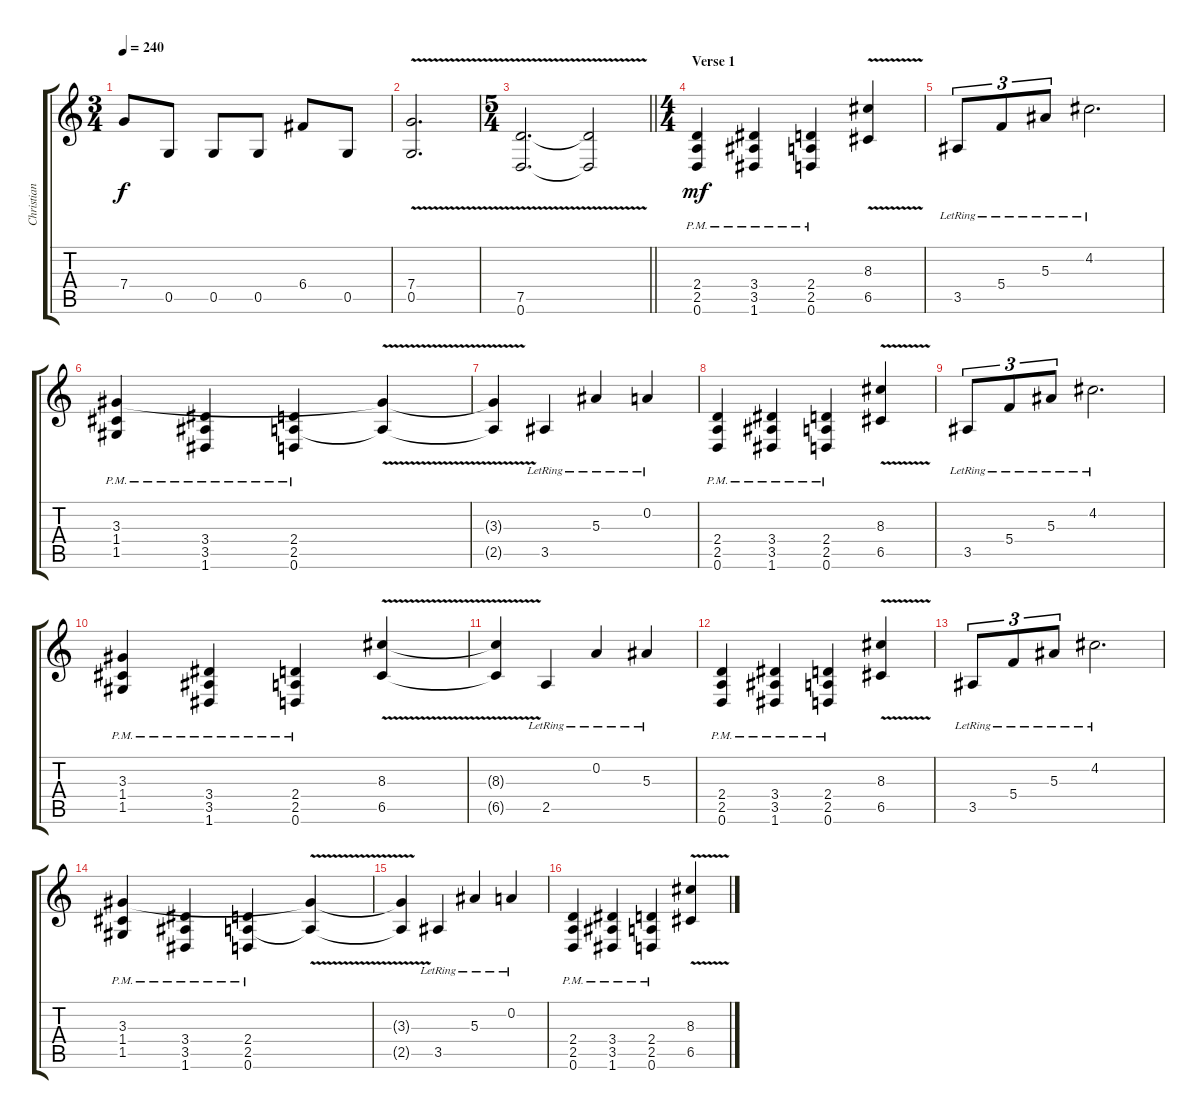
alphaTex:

\track ("Christian Muenzer" "Christian ") {instrument overdrivenguitar}
\staff {score tabs}
\tuning (D4 A3 F3 C3 G2 D2) {hide}
\ts (3 4)
\tempo 240
\clef g2
\ks c
7.4.8{dy f} 0.5.8 0.5.8 0.5.8 6.4.8 0.5.8 |
(7.4{v} 0.5).2{d} |
\ts (5 4)
\barLineRight lightlight
(7.5{v} 0.6).2{d volume 16} (7.5{v t} 0.6{v t}).2 |
\ts (4 4)
\section ("" "Verse 1")
(2.4{pm} 2.5{pm} 0.6{pm}).4{dy mf} (3.4{pm} 3.5{pm} 1.6{pm}).4 (2.4{pm} 2.5{pm} 0.6{pm}).4 (8.3{v} 6.5{v}).4 |
3.5{lr}.8{tu (3 2)} 5.4{lr}.8{tu (3 2)} 5.3{lr}.8{tu (3 2)} 4.2{lr}.2{d} |
(3.3{pm} 1.4{pm} 1.5{pm}).4 (3.4{pm} 3.5{pm} 1.6{pm}).4 (2.4{pm} 2.5{pm} 0.6{pm}).4 (3.3{v t} 2.5{v t}).4 |
(3.3{v t} 2.5{v t}).4 3.5{lr}.4 5.3{lr}.4 0.2{lr}.4 |
(2.4{pm} 2.5{pm} 0.6{pm}).4 (3.4{pm} 3.5{pm} 1.6{pm}).4 (2.4{pm} 2.5{pm} 0.6{pm}).4 (8.3{v} 6.5{v}).4 |
3.5{lr}.8{tu (3 2)} 5.4{lr}.8{tu (3 2)} 5.3{lr}.8{tu (3 2)} 4.2{lr}.2{d} |
(3.3{pm} 1.4{pm} 1.5{pm}).4 (3.4{pm} 3.5{pm} 1.6{pm}).4 (2.4{pm} 2.5{pm} 0.6{pm}).4 (8.3{v} 6.5{v}).4 |
(8.3{v t} 6.5{v t}).4 2.5{lr}.4 0.2{lr}.4 5.3{lr}.4 |
(2.4{pm} 2.5{pm} 0.6{pm}).4 (3.4{pm} 3.5{pm} 1.6{pm}).4 (2.4{pm} 2.5{pm} 0.6{pm}).4 (8.3{v} 6.5{v}).4 |
3.5{lr}.8{tu (3 2)} 5.4{lr}.8{tu (3 2)} 5.3{lr}.8{tu (3 2)} 4.2{lr}.2{d} |
(3.3{pm} 1.4{pm} 1.5{pm}).4 (3.4{pm} 3.5{pm} 1.6{pm}).4 (2.4{pm} 2.5{pm} 0.6{pm}).4 (3.3{v t} 2.5{v t}).4 |
(3.3{v t} 2.5{v t}).4 3.5{lr}.4 5.3{lr}.4 0.2{lr}.4 |
(2.4{pm} 2.5{pm} 0.6{pm}).4 (3.4{pm} 3.5{pm} 1.6{pm}).4 (2.4{pm} 2.5{pm} 0.6{pm}).4 (8.3{v} 6.5{v}).4
